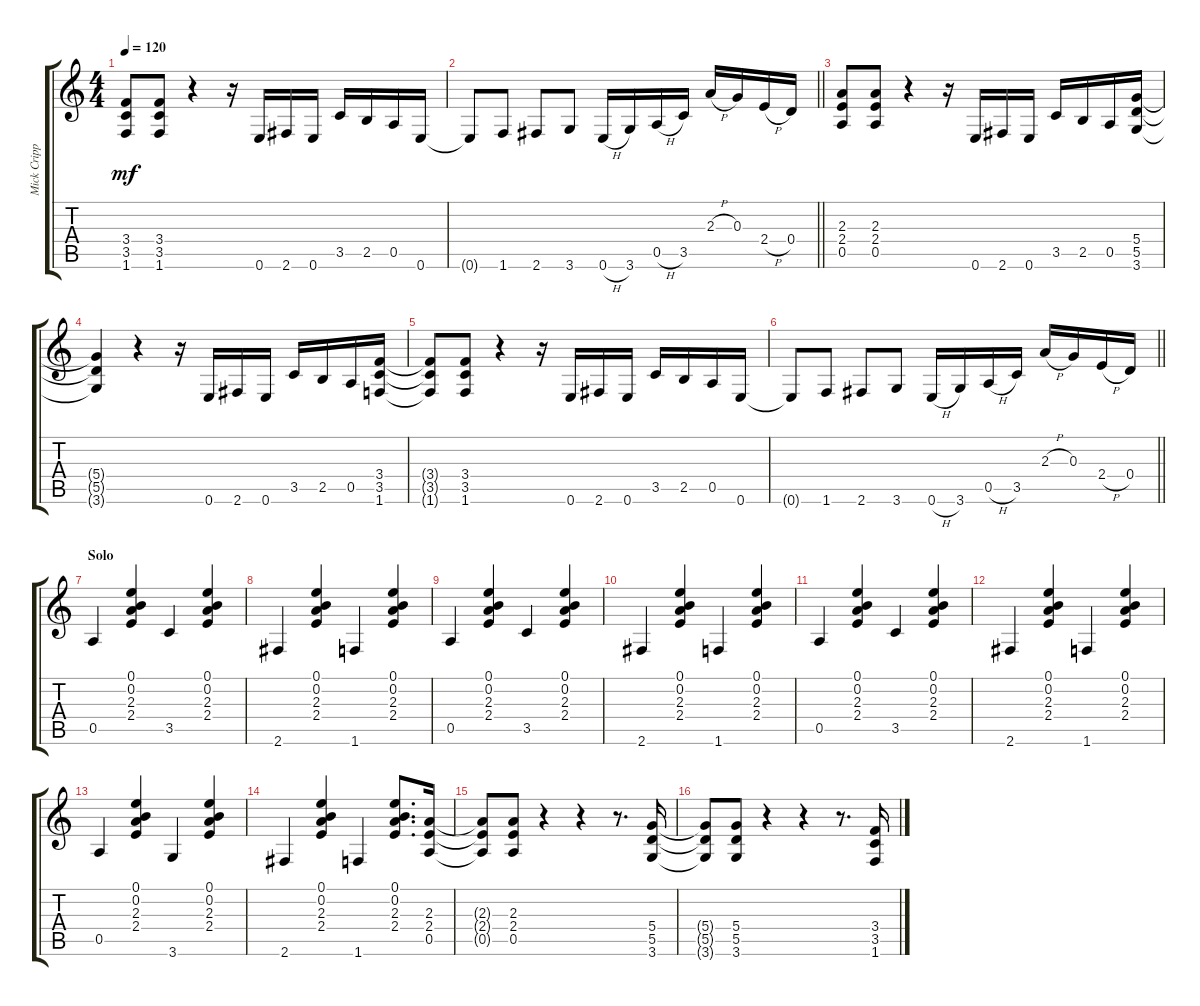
\track ("Mick Cripps" "Mick Cripp") {instrument overdrivenguitar}
\staff {score tabs}
\tuning (E4 B3 G3 D3 A2 E2) {hide}
\ts (4 4)
\tempo 120
\clef g2
\ks c
(3.4{t} 3.5{t} 1.6{t}).8{dy mf} (3.4 3.5 1.6).8 r.4 r.16 0.6.16 2.6.16 0.6.16 3.5.16 2.5.16 0.5.16 0.6.16 |
\barLineRight lightlight
0.6{t}.8 1.6.8 2.6.8 3.6.8 0.6{h}.16 3.6.16 0.5{h}.16 3.5.16 2.3{h}.16 0.3.16 2.4{h}.16 0.4.16 |
(2.3 2.4 0.5).8 (2.3 2.4 0.5).8 r.4 r.16 0.6.16 2.6.16 0.6.16 3.5.16 2.5.16 0.5.16 (5.4 5.5 3.6).16 |
(5.4{t} 5.5{t} 3.6{t}).4 r.4 r.16 0.6.16 2.6.16 0.6.16 3.5.16 2.5.16 0.5.16 (3.4 3.5 1.6).16 |
(3.4{t} 3.5{t} 1.6{t}).8 (3.4 3.5 1.6).8 r.4 r.16 0.6.16 2.6.16 0.6.16 3.5.16 2.5.16 0.5.16 0.6.16 |
\barLineRight lightlight
0.6{t}.8 1.6.8 2.6.8 3.6.8 0.6{h}.16 3.6.16 0.5{h}.16 3.5.16 2.3{h}.16 0.3.16 2.4{h}.16 0.4.16 |
\section ("" "Solo")
0.5.4 (0.1 0.2 2.3 2.4).4 3.5.4 (0.1 0.2 2.3 2.4).4 |
2.6.4 (0.1 0.2 2.3 2.4).4 1.6.4 (0.1 0.2 2.3 2.4).4 |
0.5.4 (0.1 0.2 2.3 2.4).4 3.5.4 (0.1 0.2 2.3 2.4).4 |
2.6.4 (0.1 0.2 2.3 2.4).4 1.6.4 (0.1 0.2 2.3 2.4).4 |
0.5.4 (0.1 0.2 2.3 2.4).4 3.5.4 (0.1 0.2 2.3 2.4).4 |
2.6.4 (0.1 0.2 2.3 2.4).4 1.6.4 (0.1 0.2 2.3 2.4).4 |
0.5.4 (0.1 0.2 2.3 2.4).4 3.6.4 (0.1 0.2 2.3 2.4).4 |
2.6.4 (0.1 0.2 2.3 2.4).4 1.6.4 (0.1 0.2 2.3 2.4).8{d} (2.3 2.4 0.5).16 |
(2.3{t} 2.4{t} 0.5{t}).8 (2.3 2.4 0.5).8 r.4 r.4 r.8{d} (5.4 5.5 3.6).16 |
(5.4{t} 5.5{t} 3.6{t}).8 (5.4 5.5 3.6).8 r.4 r.4 r.8{d} (3.4 3.5 1.6).16
